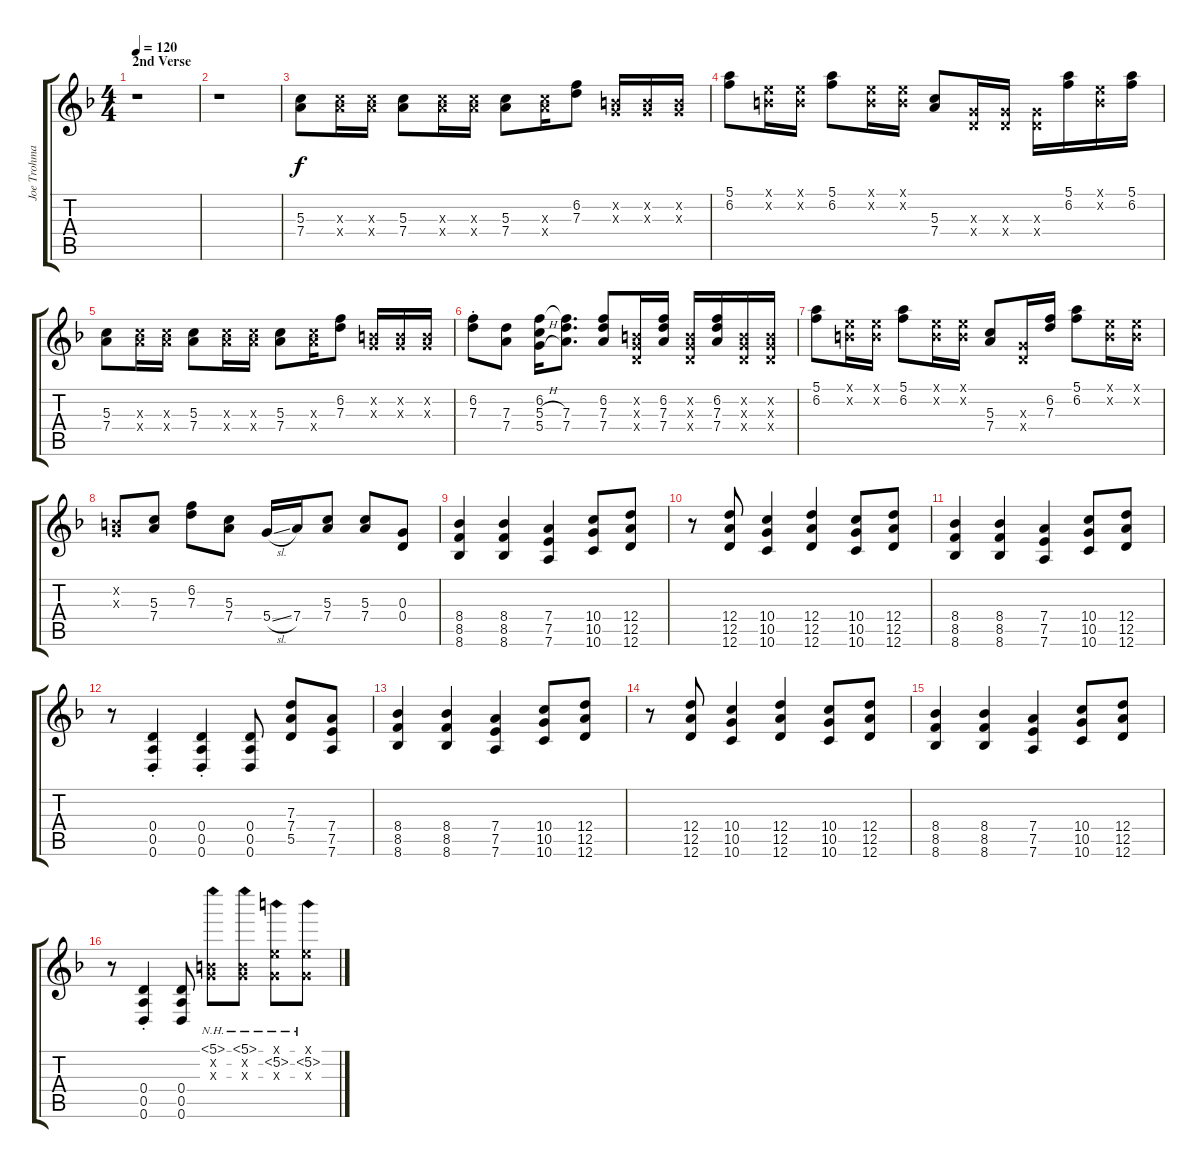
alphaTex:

\track ("Joe Trohman" "Joe Trohma") {instrument distortionguitar}
\staff {score tabs}
\tuning (E4 B3 G3 D3 A2 D2) {hide}
\ts (4 4)
\section ("" "2nd Verse")
\tempo 120
\clef g2
\ks dminor
r.1{dy f} |
r.1 |
(5.3 7.4).8{instrument electricguitarclean} (5.3{x} 7.4{x}).16 (5.3{x} 7.4{x}).16 (5.3 7.4).8 (5.3{x} 7.4{x}).16 (5.3{x} 7.4{x}).16 (5.3 7.4).8 (5.3{x} 7.4{x}).16 (6.2 7.3).8 (0.2{x} 0.3{x}).16 (0.2{x} 0.3{x}).16 (0.2{x} 0.3{x}).16 |
(5.1 6.2).8 (0.1{x} 0.2{x}).16 (0.1{x} 0.2{x}).16 (5.1 6.2).8 (0.1{x} 0.2{x}).16 (0.1{x} 0.2{x}).16 (5.3 7.4).8 (0.3{x} 0.4{x}).16 (0.3{x} 0.4{x}).16 (0.3{x} 0.4{x}).16 (5.1 6.2).16 (0.1{x} 0.2{x}).16 (5.1 6.2).16 |
(5.3 7.4).8 (5.3{x} 7.4{x}).16 (5.3{x} 7.4{x}).16 (5.3 7.4).8 (5.3{x} 7.4{x}).16 (5.3{x} 7.4{x}).16 (5.3 7.4).8 (5.3{x} 7.4{x}).16 (6.2 7.3).8 (0.2{x} 0.3{x}).16 (0.2{x} 0.3{x}).16 (0.2{x} 0.3{x}).16 |
(6.2{st} 7.3{st}).8 (7.3 7.4).8 (6.2 5.3{h} 5.4{h}).16 (6.2{t} 7.3 7.4).8{d} (6.2 7.3 7.4).8 (0.2{x} 0.3{x} 0.4{x}).16 (6.2 7.3 7.4).16 (0.2{x} 0.3{x} 0.4{x}).16 (6.2 7.3 7.4).16 (0.2{x} 0.3{x} 0.4{x}).16 (0.2{x} 0.3{x} 0.4{x}).16 |
(5.1 6.2).8 (0.1{x} 0.2{x}).16 (0.1{x} 0.2{x}).16 (5.1 6.2).8 (0.1{x} 0.2{x}).16 (0.1{x} 0.2{x}).16 (5.3 7.4).8 (0.3{x} 0.4{x}).16 (6.2 7.3).16 (5.1 6.2).8 (0.1{x} 0.2{x}).16 (0.1{x} 0.2{x}).16 |
(0.2{x} 0.3{x}).8 (5.3 7.4).8 (6.2 7.3).8 (5.3 7.4).8 5.4{sl}.16 7.4.16 (5.3 7.4).8 (5.3 7.4).8 (0.3 0.4).8 |
(8.4 8.5 8.6).4{instrument distortionguitar} (8.4 8.5 8.6).4 (7.4 7.5 7.6).4 (10.4 10.5 10.6).8 (12.4 12.5 12.6).8 |
r.8 (12.4 12.5 12.6).8 (10.4 10.5 10.6).4 (12.4 12.5 12.6).4 (10.4 10.5 10.6).8 (12.4 12.5 12.6).8 |
(8.4 8.5 8.6).4 (8.4 8.5 8.6).4 (7.4 7.5 7.6).4 (10.4 10.5 10.6).8 (12.4 12.5 12.6).8 |
r.8 (0.4{st} 0.5{st} 0.6{st}).4 (0.4{st} 0.5{st} 0.6{st}).4 (0.4 0.5 0.6).8 (7.3 7.4 5.5).8 (7.4 7.5 7.6).8 |
(8.4 8.5 8.6).4 (8.4 8.5 8.6).4 (7.4 7.5 7.6).4 (10.4 10.5 10.6).8 (12.4 12.5 12.6).8 |
r.8 (12.4 12.5 12.6).8 (10.4 10.5 10.6).4 (12.4 12.5 12.6).4 (10.4 10.5 10.6).8 (12.4 12.5 12.6).8 |
(8.4 8.5 8.6).4 (8.4 8.5 8.6).4 (7.4 7.5 7.6).4 (10.4 10.5 10.6).8 (12.4 12.5 12.6).8 |
r.8 (0.4{st} 0.5{st} 0.6{st}).4 (0.4 0.5 0.6).8 (5.1{nh} 0.2{x} 0.3{x}).8 (5.1{nh} 0.2{x} 0.3{x}).8 (0.1{x} 5.2{nh} 0.3{x}).8 (0.1{x} 5.2{nh} 0.3{x}).8
